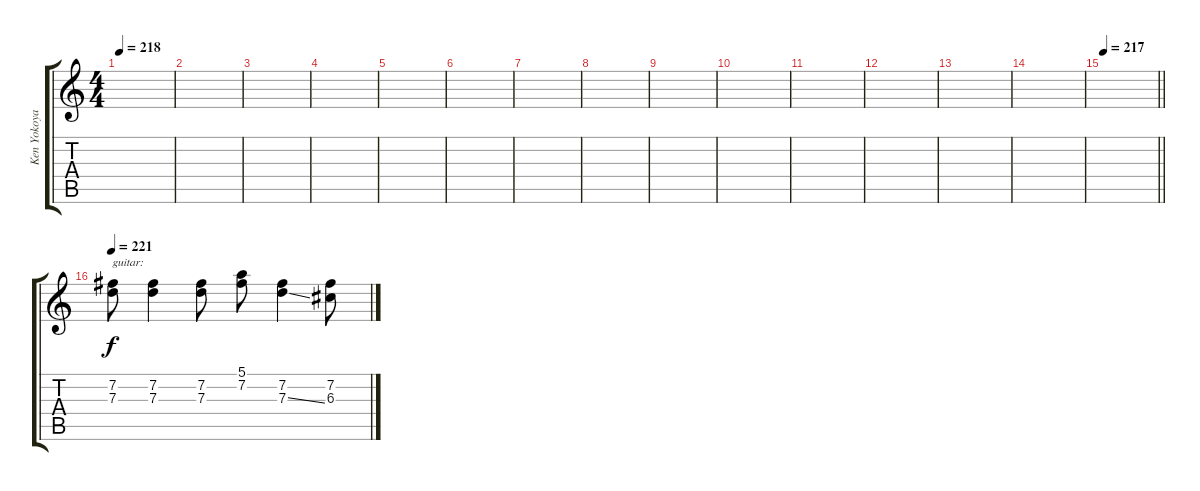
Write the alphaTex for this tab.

\track ("Ken Yokoyama" "Ken Yokoya") {instrument distortionguitar}
\staff {score tabs}
\tuning (E4 B3 G3 D3 A2 E2) {hide}
\ts (4 4)
\tempo 218
\clef g2
\ks c
|
|
|
|
|
|
|
|
|
|
|
|
|
|
\tempo 217
\barLineRight lightlight
|
\section ("" "")
\tempo 221
(7.2 7.3).8{txt "guitar:" volume 12 instrument distortionguitar} (7.2 7.3).4 (7.2 7.3).8 (5.1 7.2).8 (7.2 7.3{ss}).4 (7.2 6.3).8
